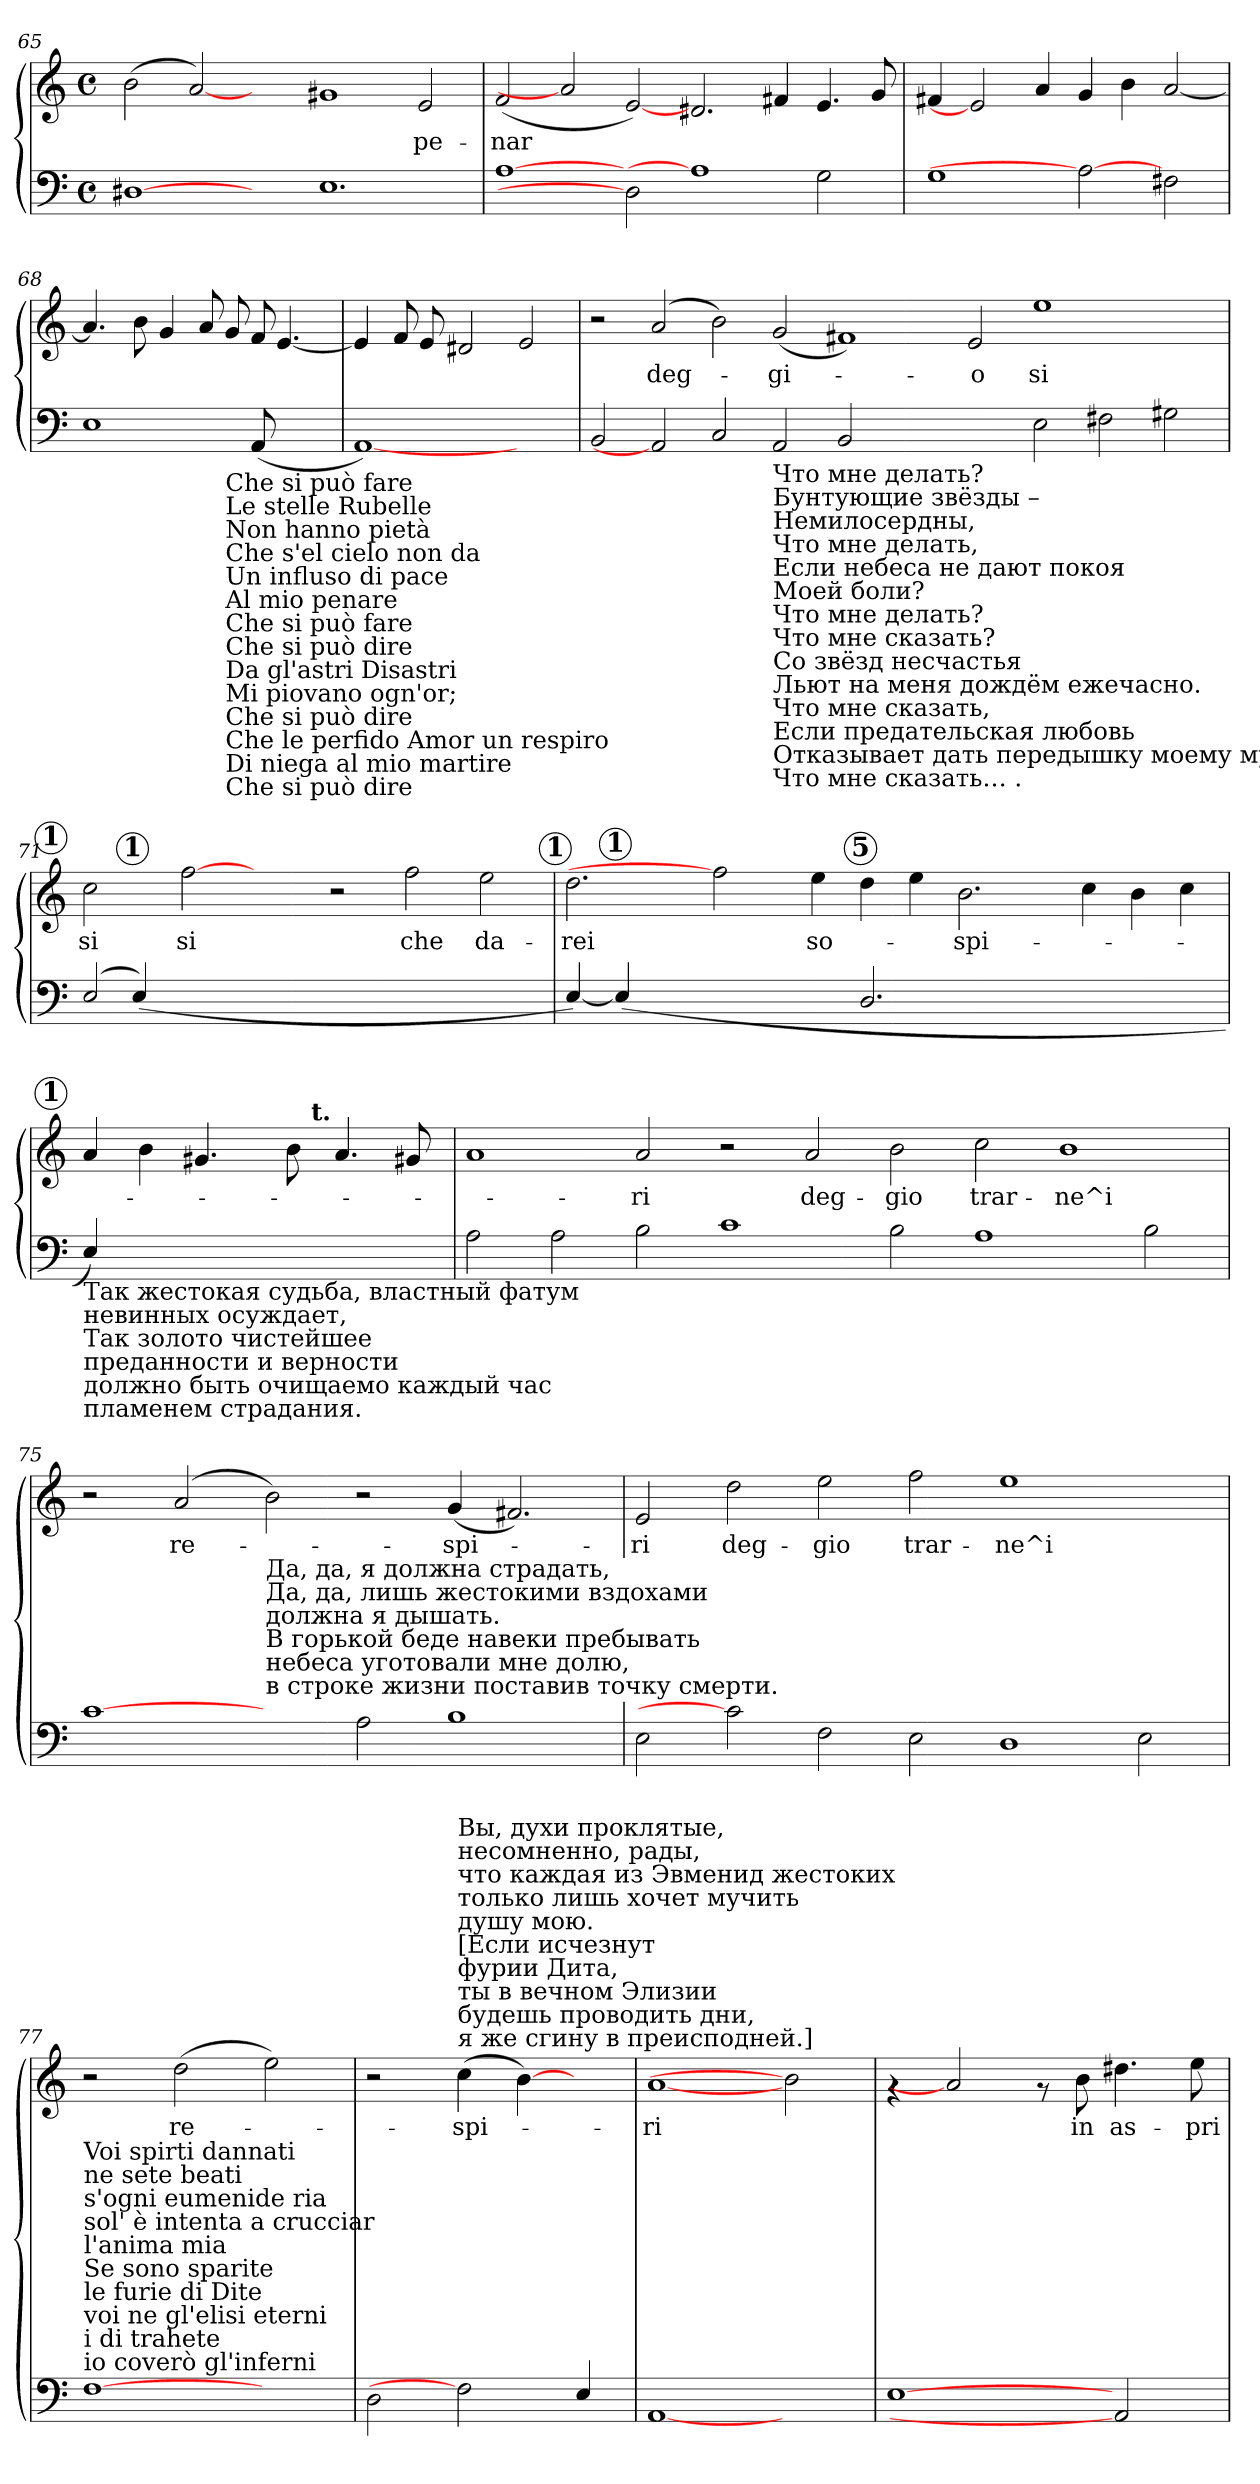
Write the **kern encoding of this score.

**kern	**kern	**text
*part2	*part1	*part1
*staff2	*staff1	*staff1
*clefF4	*clefG2	*
*ITrd7c12	*	*
*k[]	*k[]	*
*C:	*C:	*
*M4/4	*M4/4	*
*met(c)	*met(c)	*
=65	=65	=65
[1DD#X	(>2b\	.
.	[2a)	.
2ryy	2ryy	.
1.EE	1g#X	.
!	!	!LO:LY:b
.	2e/	pe-
=66	=66	=66
!	!	!LO:LY:b
[>1AA	(<2f/	-nar
.	2a]	.
2DD#]	[2e)	.
1AA>]	2.d#X/	.
.	4f#X/	.
2GG\	4.e/	.
.	8g/	.
!!LO:LB:g=z
=67	=67	=67
1GG	4f#X/	.
.	2e]	.
.	4a/	.
2AA_	4g/	.
.	4b\	.
2FF#X\	[<2a/	.
=68	=68	=68
*^	*	*
1EE	2..ryy	4.a/]	.
.	.	8b\	.
.	.	4g/	.
.	.	8a/	.
!	!LO:TX:b:t=Che si può fare\nLe stelle Rubelle\nNon hanno pietà\nChe s'el cielo non da\nUn influso di pace\nAl mio penare\nChe si può fare\nChe si può dire\nDa gl'astri Disastri\nMi piovano ogn'or;\nChe si può dire\nChe le perfido Amor un respiro\nDi niega al mio martire\nChe si può dire	!	!
.	2ryy	8g/	.
(<8AAA/	.	8f/	.
4.ryy	.	[<4.e/	.
.	8ryy	.	.
*v	*v	*	*
=69	=69	=69
[1AAA)	4e/]	.
.	8f/	.
.	8e/	.
.	2d#X/	.
2ryy	2e/	.
=70	=70	=70
2BBB/	2r	.
!	!	!LO:LY:b
2AAA]	(2a/	deg-
2CC/	2b\)	.
!LO:TX:b:t=Что мне делать?\nБунтующие звёзды –\nНемилосердны,\nЧто мне делать,\nЕсли небеса не дают покоя\nМоей боли?\nЧто мне делать?\nЧто мне сказать?\nСо звёзд несчастья\nЛьют на меня дождём ежечасно.\nЧто мне сказать,\nЕсли предательская любовь\nОтказывает дать передышку моему мучению,\nЧто мне сказать… .	!	!
!	!	!LO:LY:b
2AAA/	(<2g/	-gi-
2BBB/	1f#X)	.
1ryy	.	.
!	!	!LO:LY:b
.	2e/	-o
!	!	!LO:LY:b
2EE\	1ee	si
2FF#X\	.	.
2GG#X\	2ryy	.
!!LO:LB:g=z
!!LO:REH:place=s2:a:enc=circle:t=1:qo=1
!!LO:REH:place=s2:a:enc=circle:t=1
=71	=71	=71
*^	*	*
!	!	!	!LO:LY:b
(2EE/	4ryy	2cc\	si
.	(4EE/)	.	.
!	!	!	!LO:LY:b
0ryy	0ryy	[2ff	si
.	.	2ryy	.
.	.	2r	.
!	!	!	!LO:LY:b
.	.	2ff\	che
!	!	!	!LO:LY:b
2ryy	2ryy	2ee\	da-
!!LO:REH:place=s2:a:enc=circle:t=5:qo=6
!!LO:REH:place=s2:a:enc=circle:t=1:qo=1
!!LO:REH:place=s2:a:enc=circle:t=1
=72	=72	=72	=72
!LO:TX:b:t=Così va rio destin sorte tiranna\ngl'innocenti condanna\ncosì l'oro più fido\ndi costanza e di fè\nlasso convienelo raffini d'ogn'or\nfuoco di pene	!	!	!
!LO:TX:b:t=Sì, sì, sì, sì penar deggio\nche darei sospiri\ndeggio trarne i respiri\nIn aspri guai per eternarmi\nil ciel niega mia sorte\nal periodo vital punto di morte	!	!	!
!	!	!	!LO:LY:b
*v	*v	*	*
[>4EE/)	2.dd\	-rei
(4EE/]	.	.
2ryy	.	.
.	2ff]	.
2ryy	.	.
!	!	!LO:LY:b
.	4ee\	so-
2.DD/	4dd\	.
.	4ee\	.
!	!	!LO:LY:b
.	2.b\	-spi-
1ryy	.	.
.	4cc\	.
.	4b\	.
4ryy	4cc\	.
!!LO:REH:place=s2:a:enc=circle:t=1
=73	=73	=73
!LO:TX:b:t=Так жестокая судьба, властный фатум\nневинных осуждает,\nТак золото чистейшее\nпреданности и верности\nдолжно быть очищаемо каждый час\nпламенем страдания.	!	!
*	*^	*
4EE/)	4a/	2...ryy	.
2ryy	4b\	.	.
.	4.g#X/	.	.
2.ryy	.	.	.
.	8b\	.	.
!	!	!LO:TX:a:B:t=t.	!
.	.	2ryy	.
.	4.a/	.	.
.	8g#X/	.	.
.	.	16ryy	.
*	*v	*v	*
!!LO:LB:g=z
=74	=74	=74
2AA\	1a	.
2AA\	.	.
!	!	!LO:LY:b
2BB\	2a/	-ri
1C	2r	.
!	!	!LO:LY:b
.	2a/	deg-
!	!	!LO:LY:b
2BB\	2b\	-gio
!	!	!LO:LY:b
1AA	2cc\	trar-
!	!	!LO:LY:b
.	1b	-ne^i
2BB\	.	.
=75	=75	=75
[1C	2r	.
!	!	!LO:LY:b
.	(2a/	re-
!LO:TX:a:t=Да, да, я должна страдать,\nДа, да, лишь жестокими вздохами\nдолжна я дышать.\nВ горькой беде навеки пребывать\nнебеса уготовали мне долю,\nв строке жизни поставив точку смерти.	!	!
2ryy	2b\)	.
2AA\	2r	.
!	!	!LO:LY:b
1BB	(<4g/	-spi-
.	2.f#X/)	.
!!LO:LB:g=z
=76	=76	=76
!	!	!LO:LY:b
2EE\	2e/	-ri
!	!	!LO:LY:b
2C]	2dd\	deg-
!	!	!LO:LY:b
2FF\	2ee\	-gio
!	!	!LO:LY:b
2EE\	2ff\	trar-
!	!	!LO:LY:b
1DD	1ee	-ne^i
2EE\	2ryy	.
=77	=77	=77
!LO:TX:a:t=Voi spirti dannati\nne sete beati\ns'ogni eumenide ria\nsol' è intenta a crucciar\nl'anima mia\nSe sono sparite\nle furie di Dite\nvoi ne gl'elisi eterni\ni di trahete\nio coverò gl'inferni	!	!
[1FF	2r	.
!	!	!LO:LY:b
.	(>2dd\	re-
2ryy	2ee\)	.
=78	=78	=78
2DD\	2r	.
!	!LO:TX:a:t=Вы, духи проклятые,\nнесомненно, рады,\nчто каждая из Эвменид жестоких\nтолько лишь хочет мучить\nдушу мою.\n[Если исчезнут\nфурии Дита,\nты в вечном Элизии\nбудешь проводить дни,\nя же сгину в преисподней.]	!
!	!	!LO:LY:b
2FF]	(>4cc\	-spi-
.	[4b\)	.
4EE/	4ryy	.
=79	=79	=79
!	!	!LO:LY:b
[1AAA	[1a	-ri
2ryy	2b\]	.
!!LO:PB:g=z
=80	=80	=80
[>1EE	4rf	.
.	2a]	.
.	8rf	.
!	!	!LO:LY:b
.	8b\	in
!	!	!LO:LY:b
2AAA]	4.dd#X\	as-
!	!	!LO:LY:b
.	8ee\	-pri
=	=	=
*-	*-	*-
